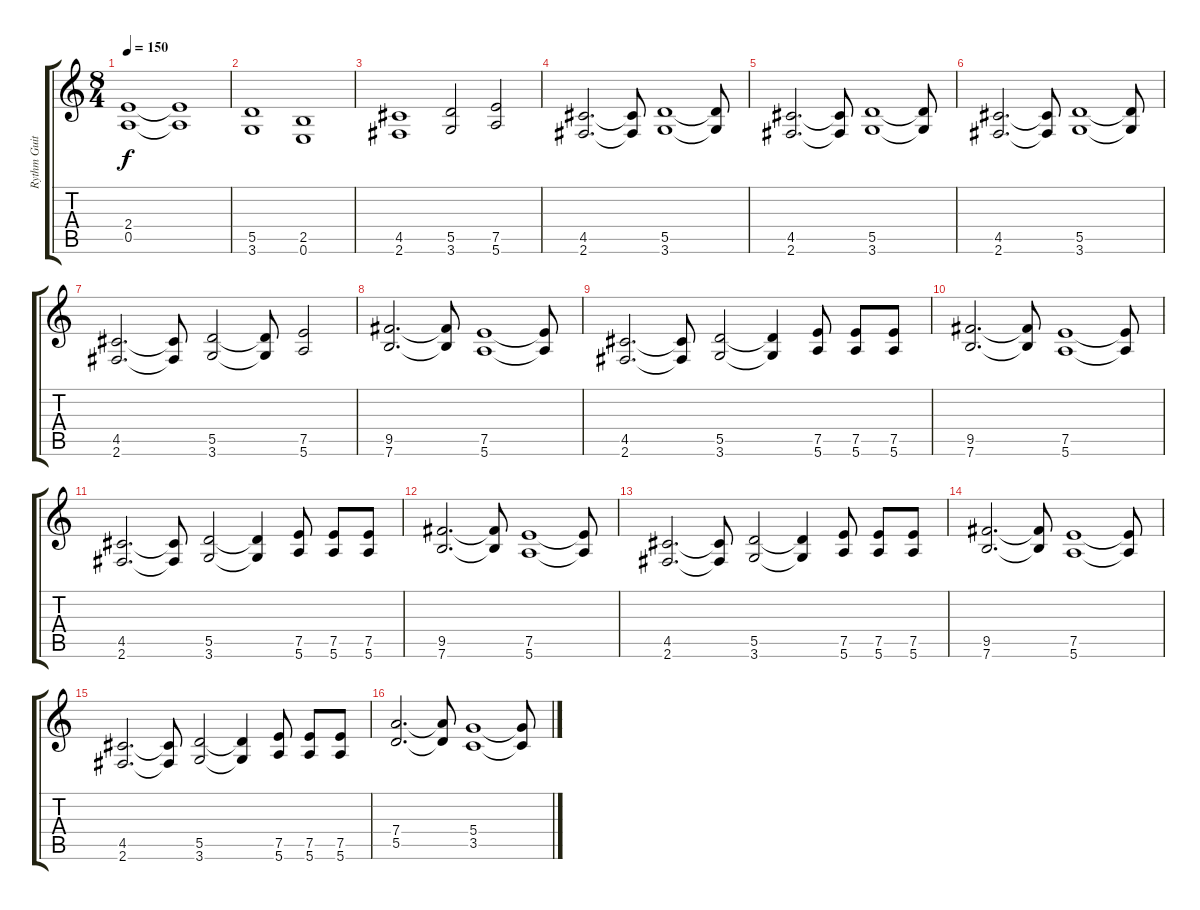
\track ("Rythm Guitar" "Rythm Guit") {instrument distortionguitar}
\staff {score tabs}
\tuning (E4 B3 G3 D3 A2 E2) {hide}
\ts (8 4)
\tempo 150
\clef g2
\ks c
(2.4 0.5).1{dy f} (2.4{t} 0.5{t}).1 |
(5.5 3.6).1 (2.5 0.6).1 |
(4.5 2.6).1 (5.5 3.6).2 (7.5 5.6).2 |
(4.5 2.6).2{d} (4.5{t} 2.6{t}).8 (5.5 3.6).1 (5.5{t} 3.6{t}).8 |
(4.5 2.6).2{d} (4.5{t} 2.6{t}).8 (5.5 3.6).1 (5.5{t} 3.6{t}).8 |
(4.5 2.6).2{d} (4.5{t} 2.6{t}).8 (5.5 3.6).1 (5.5{t} 3.6{t}).8 |
(4.5 2.6).2{d} (4.5{t} 2.6{t}).8 (5.5 3.6).2 (5.5{t} 3.6{t}).8 (7.5 5.6).2 |
(9.5 7.6).2{d} (9.5{t} 7.6{t}).8 (7.5 5.6).1 (7.5{t} 5.6{t}).8 |
(4.5 2.6).2{d} (4.5{t} 2.6{t}).8 (5.5 3.6).2 (5.5{t} 3.6{t}).4 (7.5 5.6).8 (7.5 5.6).8 (7.5 5.6).8 |
(9.5 7.6).2{d} (9.5{t} 7.6{t}).8 (7.5 5.6).1 (7.5{t} 5.6{t}).8 |
(4.5 2.6).2{d} (4.5{t} 2.6{t}).8 (5.5 3.6).2 (5.5{t} 3.6{t}).4 (7.5 5.6).8 (7.5 5.6).8 (7.5 5.6).8 |
(9.5 7.6).2{d} (9.5{t} 7.6{t}).8 (7.5 5.6).1 (7.5{t} 5.6{t}).8 |
(4.5 2.6).2{d} (4.5{t} 2.6{t}).8 (5.5 3.6).2 (5.5{t} 3.6{t}).4 (7.5 5.6).8 (7.5 5.6).8 (7.5 5.6).8 |
(9.5 7.6).2{d} (9.5{t} 7.6{t}).8 (7.5 5.6).1 (7.5{t} 5.6{t}).8 |
(4.5 2.6).2{d} (4.5{t} 2.6{t}).8 (5.5 3.6).2 (5.5{t} 3.6{t}).4 (7.5 5.6).8 (7.5 5.6).8 (7.5 5.6).8 |
(7.4 5.5).2{d} (7.4{t} 5.5{t}).8 (5.4 3.5).1 (5.4{t} 3.5{t}).8
